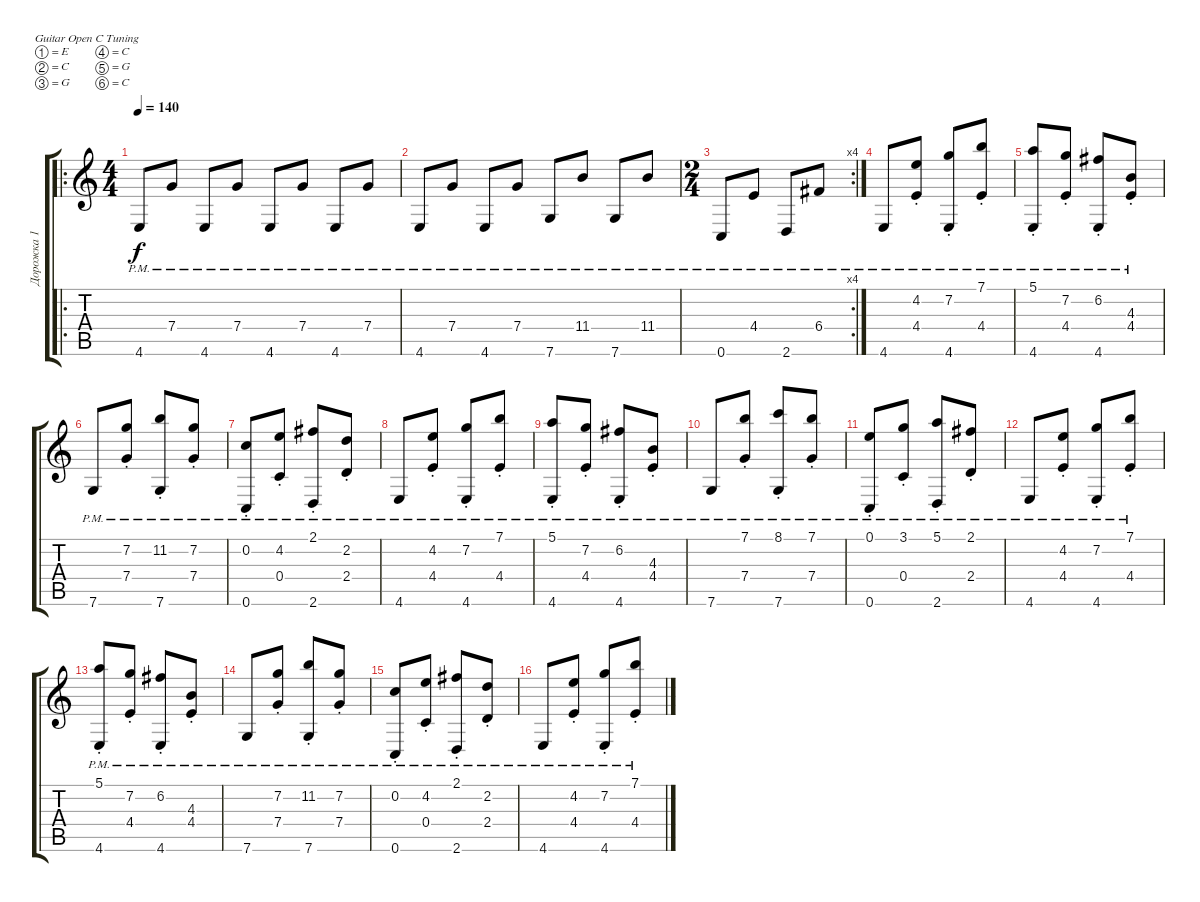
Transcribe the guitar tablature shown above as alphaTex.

\defaultSystemsLayout 4
\bracketExtendMode groupsimilarinstruments
\useSystemSignSeparator
\otherSystemsTrackNameOrientation horizontal
\chordDiagramsInScore
\track ("Дорожка 1" "Дорожка 1") {instrument acousticguitarsteel}
\staff {score tabs}
\tuning (E4 C4 G3 C3 G2 C2)
\ro
\ts (4 4)
\tempo 140
\clef g2
\scale
0.979421
\ks c
4.6{pm}.8{dy f beam Up} 7.4{pm}.8{beam Up} 4.6{pm}.8{beam Up} 7.4{pm}.8{beam Up} 4.6{pm}.8{beam Up} 7.4{pm}.8{beam Up} 4.6{pm}.8{beam Up} 7.4{pm}.8{beam Up} |
\scale
0.964737 4.6{pm}.8{beam Up} 7.4{pm}.8{beam Up} 4.6{pm}.8{beam Up} 7.4{pm}.8{beam Up} 7.6{pm}.8{beam Up} 11.4{pm}.8{beam Up} 7.6{pm}.8{beam Up} 11.4{pm}.8{beam Up} |
\rc 4
\ts (2 4)
\beaming (8 2 2)
\scale
1.11884 0.6{pm}.8{beam Up} 4.4{pm}.8{beam Up} 2.6{pm}.8{beam Up} 6.4{pm acc #}.8{beam Up} |
\scale
0.940579 4.6{pm}.8{beam Up} (4.2{st} 4.4{pm}).8{beam Up} (7.2{st} 4.6{pm}).8{beam Up} (7.1{st} 4.4{pm}).8{beam Up} |
\scale
0.940579 (5.1{st} 4.6{pm}).8{beam Up} (7.2{st} 4.4{pm}).8{beam Up} (6.2{st acc #} 4.6{pm}).8{beam Up} (4.3{st} 4.4{pm}).8{beam Up} |
\scale
1.06074 7.6{pm}.8{beam Up} (7.2{st} 7.4{pm}).8{beam Up} (11.2{st} 7.6{pm}).8{beam Up} (7.2{st} 7.4{pm}).8{beam Up} |
\scale
0.969632 (0.2{st} 0.6{pm}).8{beam Up} (4.2{st} 0.4{pm}).8{beam Up} (2.1{st acc #} 2.6{pm}).8{beam Up} (2.2{st} 2.4{pm}).8{beam Up} |
\scale
0.969632 4.6{pm}.8{beam Up} (4.2{st} 4.4{pm}).8{beam Up} (7.2{st} 4.6{pm}).8{beam Up} (7.1{st} 4.4{pm}).8{beam Up} |
\scale
1.06074 (5.1{st} 4.6{pm}).8{beam Up} (7.2{st} 4.4{pm}).8{beam Up} (6.2{st acc #} 4.6{pm}).8{beam Up} (4.3{st} 4.4{pm}).8{beam Up} |
\scale
0.969632 7.6{pm}.8{beam Up} (7.1{st} 7.4{pm}).8{beam Up} (8.1{st} 7.6{pm}).8{beam Up} (7.1{st} 7.4{pm}).8{beam Up} |
\scale
0.969632 (0.1{st} 0.6{pm}).8{beam Up} (3.1{st} 0.4{pm}).8{beam Up} (5.1{st} 2.6{pm}).8{beam Up} (2.1{st acc #} 2.4{pm}).8{beam Up} |
\scale
1.06074 4.6{pm}.8{beam Up} (4.2{st} 4.4{pm}).8{beam Up} (7.2{st} 4.6{pm}).8{beam Up} (7.1{st} 4.4{pm}).8{beam Up} |
\scale
0.969632 (5.1{st} 4.6{pm}).8{beam Up} (7.2{st} 4.4{pm}).8{beam Up} (6.2{st acc #} 4.6{pm}).8{beam Up} (4.3{st} 4.4{pm}).8{beam Up} |
\scale
0.969632 7.6{pm}.8{beam Up} (7.2{st} 7.4{pm}).8{beam Up} (11.2{st} 7.6{pm}).8{beam Up} (7.2{st} 7.4{pm}).8{beam Up} |
\scale
1.06074 (0.2{st} 0.6{pm}).8{beam Up} (4.2{st} 0.4{pm}).8{beam Up} (2.1{st acc #} 2.6{pm}).8{beam Up} (2.2{st} 2.4{pm}).8{beam Up} |
\scale
0.969632 4.6{pm}.8{beam Up} (4.2{st} 4.4{pm}).8{beam Up} (7.2{st} 4.6{pm}).8{beam Up} (7.1{st} 4.4{pm}).8{beam Up}
